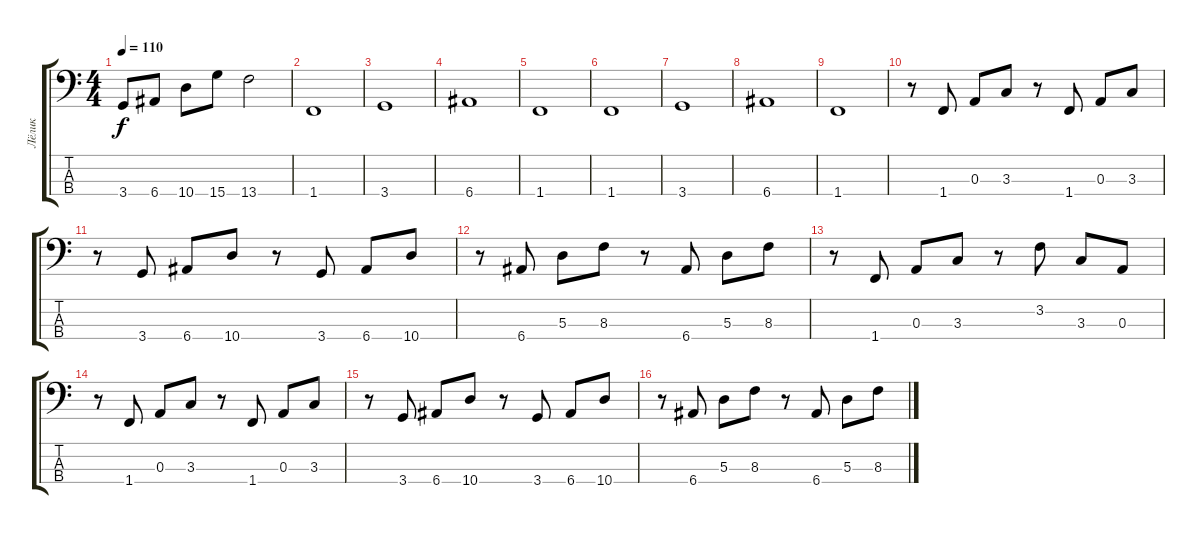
\track ("Лёлик" "Лёлик") {instrument electricbassfinger}
\staff {score tabs}
\tuning (G2 D2 A1 E1) {hide}
\ts (4 4)
\tempo 110
\clef f4
\ks c
3.4.8{dy f} 6.4.8 10.4.8 15.4.8 13.4.2 |
1.4.1 |
3.4.1 |
6.4.1 |
1.4.1 |
1.4.1 |
3.4.1 |
6.4.1 |
1.4.1 |
r.8 1.4.8 0.3.8 3.3.8 r.8 1.4.8 0.3.8 3.3.8 |
r.8 3.4.8 6.4.8 10.4.8 r.8 3.4.8 6.4.8 10.4.8 |
r.8 6.4.8 5.3.8 8.3.8 r.8 6.4.8 5.3.8 8.3.8 |
r.8 1.4.8 0.3.8 3.3.8 r.8 3.2.8 3.3.8 0.3.8 |
r.8 1.4.8 0.3.8 3.3.8 r.8 1.4.8 0.3.8 3.3.8 |
r.8 3.4.8 6.4.8 10.4.8 r.8 3.4.8 6.4.8 10.4.8 |
r.8 6.4.8 5.3.8 8.3.8 r.8 6.4.8 5.3.8 8.3.8
